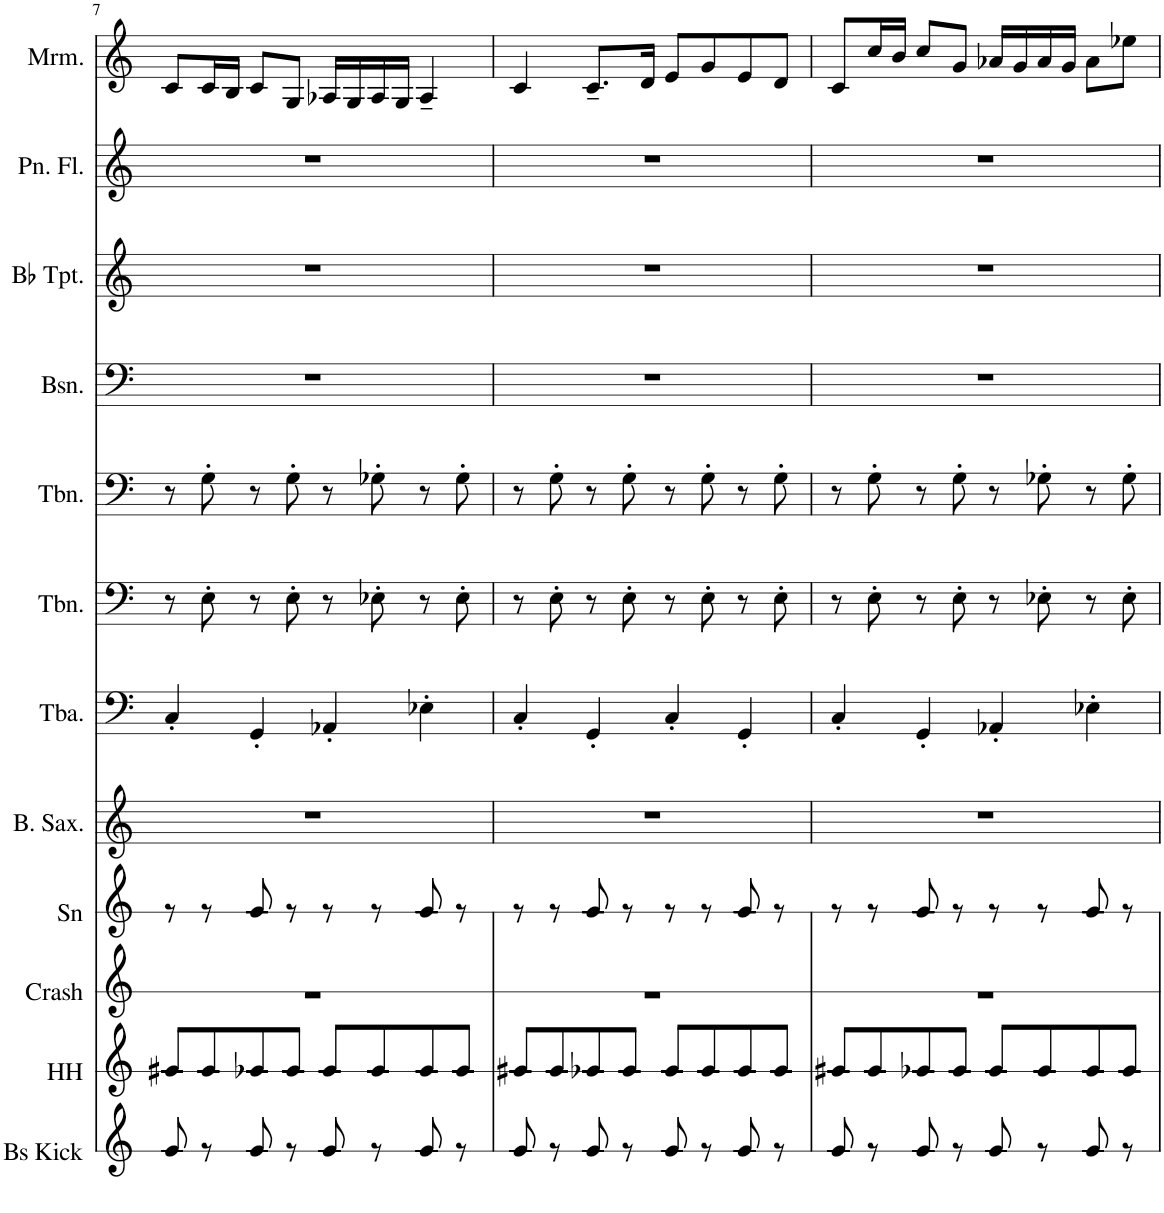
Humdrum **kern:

**kern	**kern	**kern	**kern	**kern	**kern	**kern	**kern	**kern	**kern	**kern	**kern
*part12	*part11	*part10	*part9	*part8	*part7	*part6	*part5	*part4	*part3	*part2	*part1
*staff12	*staff11	*staff10	*staff9	*staff8	*staff7	*staff6	*staff5	*staff4	*staff3	*staff2	*staff1
*I"Bass Kick	*I"Hi-Hats	*I"Crash	*I"Snare	*I"Bass Saxophone	*I"Tuba	*I"Trombone	*I"Trombone	*I"Bassoon	*I"Bb Trumpet	*I"Pan Flute	*I"Marimba
*I'Bs Kick	*I'HH	*I'Crash	*I'Sn	*I'B. Sax.	*I'Tba.	*I'Tbn.	*I'Tbn.	*I'Bsn.	*I'Bb Tpt.	*I'Pn. Fl.	*I'Mrm.
!!LO:PB:g=z
*clefG2	*clefG2	*clefG2	*clefG2	*clefG2	*clefF4	*clefF4	*clefF4	*clefF4	*clefG2	*clefG2	*clefG2
*Trd-7c-12	*Trd-7c-12	*Trd-7c-12	*Trd-7c-12	*Trd15c26	*	*	*	*	*Trd1c2	*	*
*k[]	*k[]	*k[]	*k[]	*k[]	*k[]	*k[]	*k[]	*k[]	*k[]	*k[]	*k[]
*M4/4	*M4/4	*M4/4	*M4/4	*M4/4	*M4/4	*M4/4	*M4/4	*M4/4	*M4/4	*M4/4	*M4/4
=7	=7	=7	=7	=7	=7	=7	=7	=7	=7	=7	=7
8CCC/	8GGG#X/L	1r	8r	1r	4C'/	8r	8r	1r	1r	1r	8c/L
8r	8GGG#/	.	8r	.	.	8E'\	8G'\	.	.	.	16c/L
.	.	.	.	.	.	.	.	.	.	.	16B/JJ
8CCC/	8BBB-X/	.	8CCC/	.	4GG'/	8r	8r	.	.	.	8c/L
8r	8GGG#/J	.	8r	.	.	8E'\	8G'\	.	.	.	8G/J
8CCC/	8GGG#/L	.	8r	.	4AA-X'/	8r	8r	.	.	.	16A-X/LL
.	.	.	.	.	.	.	.	.	.	.	16G/
8r	8GGG#/	.	8r	.	.	8E-X'\	8G-X'\	.	.	.	16A-/
.	.	.	.	.	.	.	.	.	.	.	16G/JJ
8CCC/	8BBB-/	.	8CCC/	.	4E-X'\	8r	8r	.	.	.	4A-~/
8r	8GGG#/J	.	8r	.	.	8E-'\	8G-'\	.	.	.	.
=8	=8	=8	=8	=8	=8	=8	=8	=8	=8	=8	=8
8CCC/	8GGG#X/L	1r	8r	1r	4C'/	8r	8r	1r	1r	1r	4c/
8r	8GGG#/	.	8r	.	.	8E'\	8G'\	.	.	.	.
8CCC/	8BBB-X/	.	8CCC/	.	4GG'/	8r	8r	.	.	.	8.c~/L
8r	8GGG#/J	.	8r	.	.	8E'\	8G'\	.	.	.	.
.	.	.	.	.	.	.	.	.	.	.	16d/Jk
8CCC/	8GGG#/L	.	8r	.	4C'/	8r	8r	.	.	.	8e/L
8r	8GGG#/	.	8r	.	.	8E'\	8G'\	.	.	.	8g/
8CCC/	8BBB-/	.	8CCC/	.	4GG'/	8r	8r	.	.	.	8e/
8r	8GGG#/J	.	8r	.	.	8E'\	8G'\	.	.	.	8d/J
=9	=9	=9	=9	=9	=9	=9	=9	=9	=9	=9	=9
8CCC/	8GGG#X/L	1r	8r	1r	4C'/	8r	8r	1r	1r	1r	8c/L
8r	8GGG#/	.	8r	.	.	8E'\	8G'\	.	.	.	16cc/L
.	.	.	.	.	.	.	.	.	.	.	16b/JJ
8CCC/	8BBB-X/	.	8CCC/	.	4GG'/	8r	8r	.	.	.	8cc/L
8r	8GGG#/J	.	8r	.	.	8E'\	8G'\	.	.	.	8g/J
8CCC/	8GGG#/L	.	8r	.	4AA-X'/	8r	8r	.	.	.	16a-X/LL
.	.	.	.	.	.	.	.	.	.	.	16g/
8r	8GGG#/	.	8r	.	.	8E-X'\	8G-X'\	.	.	.	16a-/
.	.	.	.	.	.	.	.	.	.	.	16g/JJ
8CCC/	8BBB-/	.	8CCC/	.	4E-X'\	8r	8r	.	.	.	8a-\L
8r	8GGG#/J	.	8r	.	.	8E-'\	8G-'\	.	.	.	8ee-X\J
=	=	=	=	=	=	=	=	=	=	=	=
*-	*-	*-	*-	*-	*-	*-	*-	*-	*-	*-	*-
